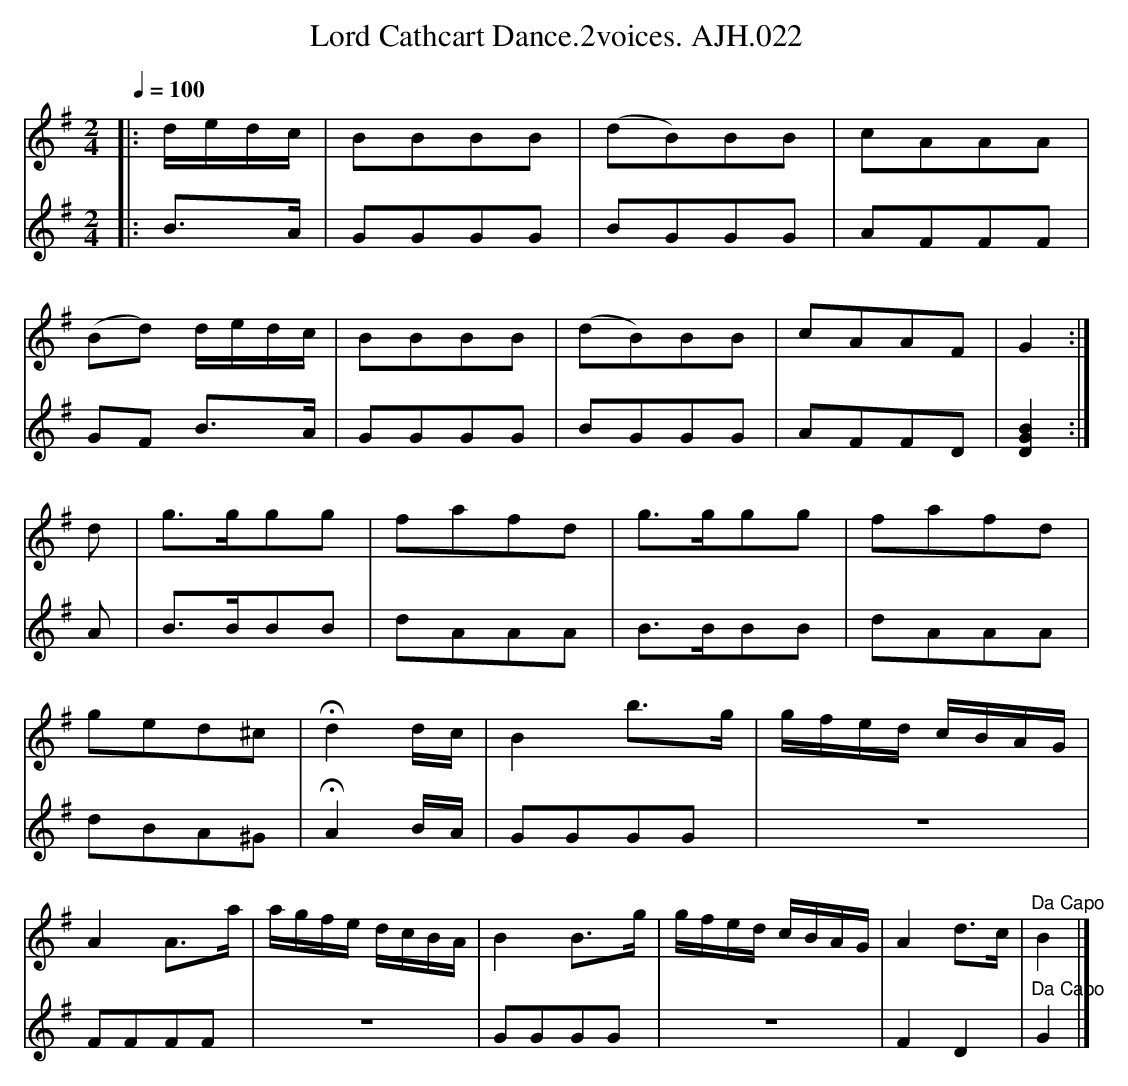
X:1
T:Lord Cathcart Dance.2voices. AJH.022
M:2/4
L:1/8
Q:1/4=100
K:G
[V:1] |: d/e/d/c/ | BBBB | (dB)BB | cAAA |
[V:2] |: B3/A/ | GGGG | BGGG | AFFF |
[V:1] (Bd) d/e/d/c/ | BBBB | (dB)BB | cAAF | G2 :|
[V:2] GF B>A | GGGG | BGGG | AFFD | [B2G2D2] :|
[V:1] d | g>ggg | fafd | g>ggg | fafd |
[V:2] A | B>BBB | dAAA | B>BBB | dAAA |
[V:1] ged^c | Hd2 d/c/ | B2b>g | g/f/e/d/ c/B/A/G/ |
[V:2] dBA^G | HA2 B/A/ | GGGG | z4 |
[V:1] A2A>a | a/g/f/e/ d/c/B/A/ | B2B>g | g/f/e/d/ c/B/A/G/ | A2d>c | "^Da Capo"B2|]
[V:2] FFFF | z4 | GGGG | z4 | F2 D2 |"^Da Capo"G2|]
